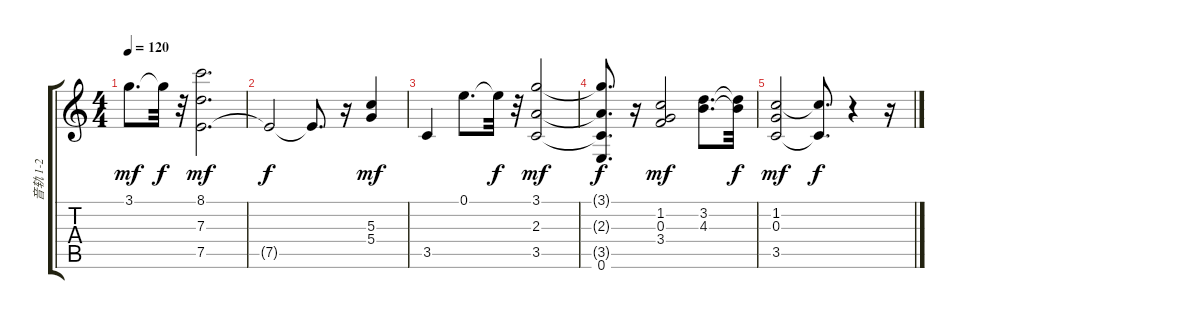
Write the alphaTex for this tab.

\track ("音轨 1-2" "音轨 1-2") {instrument acousticguitarsteel}
\staff {score tabs}
\tuning (E4 B3 G3 D3 A2 E2) {hide}
\ts (4 4)
\tempo 120
\clef g2
\ks c
3.1.8{d dy mf} 3.1{t}.32{dy f} r.32 (8.1 7.3 7.5).2{d dy mf} |
7.5{t}.2{dy f} 7.5{t}.8{d} r.16 (5.3 5.4).4{dy mf} |
3.5.4 0.1.8{d} 0.1{t}.32{dy f} r.32 (3.1 2.3 3.5).2{dy mf} |
(3.1{t} 2.3{t} 3.5{t} 0.6).8{d dy f} r.16 (1.2 0.3 3.4).2{dy mf} (3.2 4.3).8{d} (3.2{t} 4.3{t}).32{dy f} |
(1.2 0.3 3.5).2{dy mf} (1.2{t} 3.5{t}).8{d dy f} r.4 r.16
